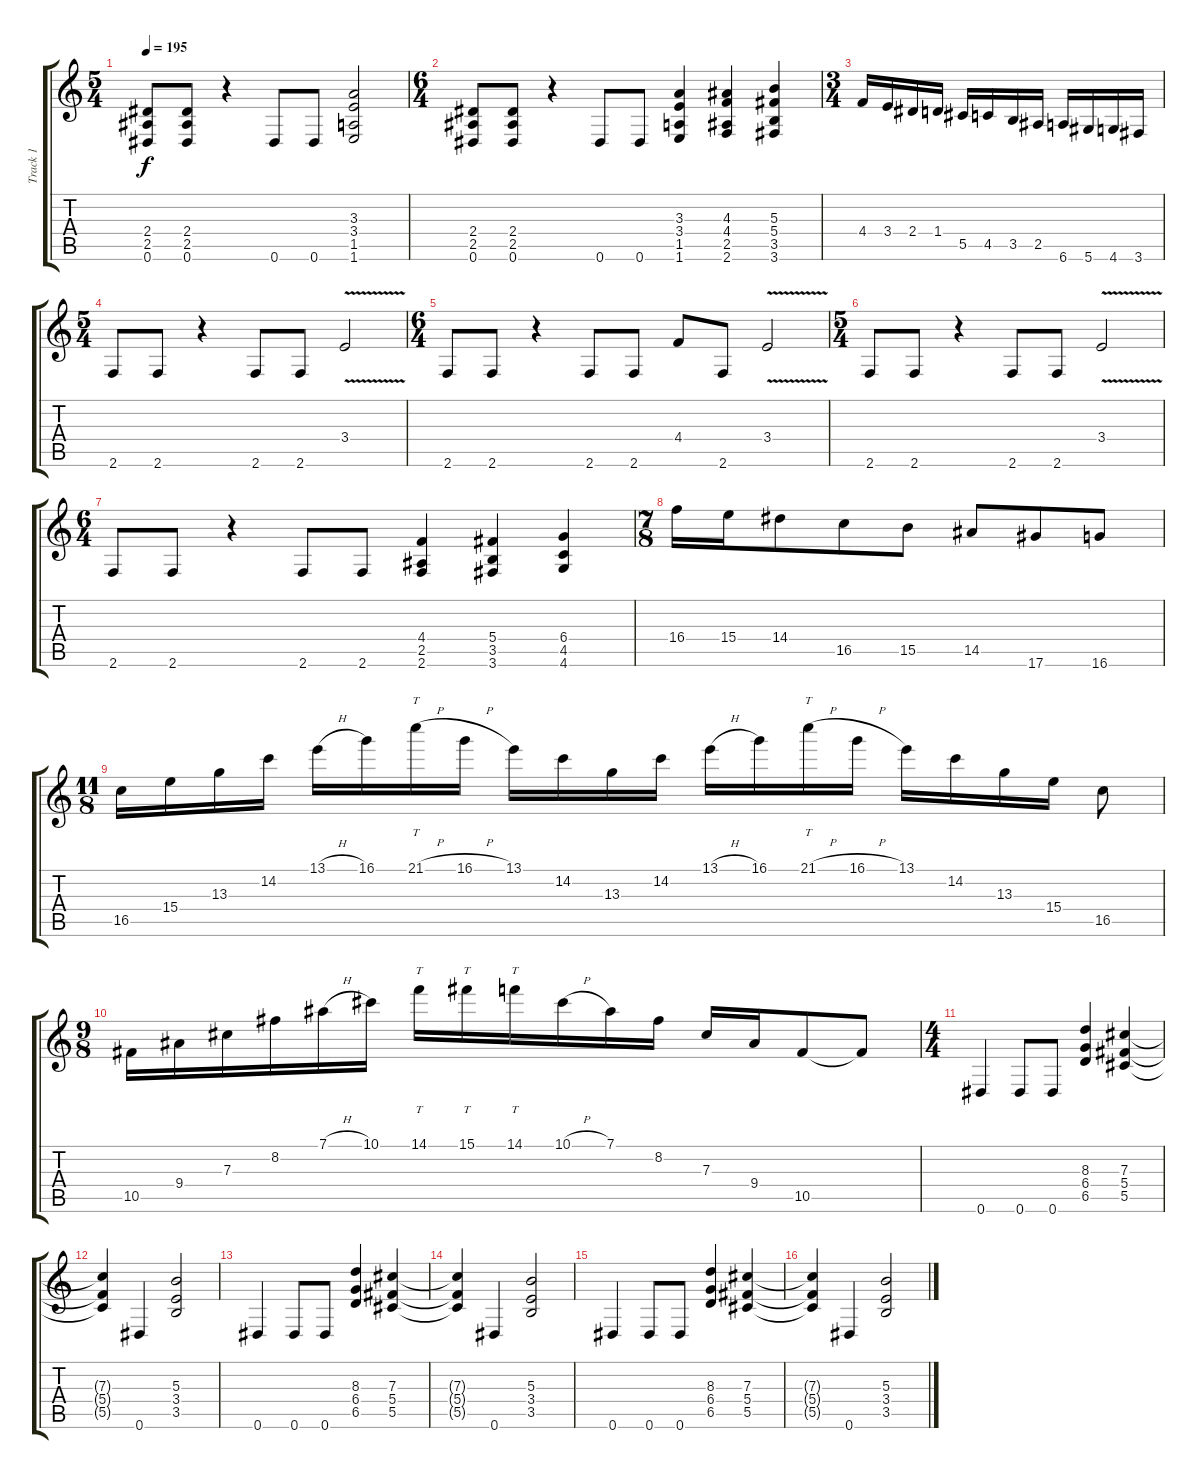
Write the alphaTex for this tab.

\track ("Track 1" "Track 1") {instrument distortionguitar}
\staff {score tabs}
\tuning (Eb4 Bb3 Gb3 Db3 Ab2 Eb2) {hide}
\ts (5 4)
\tempo 195
\clef g2
\ks c
(2.4 2.5 0.6).8{dy f} (2.4 2.5 0.6).8 r.4 0.6.8 0.6.8 (3.3 3.4 1.5 1.6).2 |
\ts (6 4)
(2.4 2.5 0.6).8 (2.4 2.5 0.6).8 r.4 0.6.8 0.6.8 (3.3 3.4 1.5 1.6).4 (4.3 4.4 2.5 2.6).4 (5.3 5.4 3.5 3.6).4 |
\ts (3 4)
4.4.16 3.4.16 2.4.16 1.4.16 5.5.16 4.5.16 3.5.16 2.5.16 6.6.16 5.6.16 4.6.16 3.6.16 |
\ts (5 4)
2.6.8 2.6.8 r.4 2.6.8 2.6.8 3.4{v}.2 |
\ts (6 4)
2.6.8 2.6.8 r.4 2.6.8 2.6.8 4.4.8 2.6.8 3.4{v}.2 |
\ts (5 4)
2.6.8 2.6.8 r.4 2.6.8 2.6.8 3.4{v}.2 |
\ts (6 4)
2.6.8 2.6.8 r.4 2.6.8 2.6.8 (4.4 2.5 2.6).4 (5.4 3.5 3.6).4 (6.4 4.5 4.6).4 |
\ts (7 8)
16.4.16 15.4.16 14.4.8 16.5.8 15.5.8 14.5.8 17.6.8 16.6.8 |
\ts (11 8)
16.5.16 15.4.16 13.3.16 14.2.16 13.1{h}.16 16.1.16 21.1{h}.16{tt} 16.1{h}.16 13.1.16 14.2.16 13.3.16 14.2.16 13.1{h}.16 16.1.16 21.1{h}.16{tt} 16.1{h}.16 13.1.16 14.2.16 13.3.16 15.4.16 16.5.8 |
\ts (9 8)
10.5.16 9.4.16 7.3.16 8.2.16 7.1{h}.16 10.1.16 14.1.16{tt} 15.1.16{tt} 14.1.16{tt} 10.1{h}.16 7.1.16 8.2.16 7.3.16 9.4.16 10.5.8 10.5{t}.8 |
\ts (4 4)
0.6.4 0.6.8 0.6.8 (8.3 6.4 6.5).4 (7.3 5.4 5.5).4 |
(7.3{t} 5.4{t} 5.5{t}).4 0.6.4 (5.3 3.4 3.5).2 |
0.6.4 0.6.8 0.6.8 (8.3 6.4 6.5).4 (7.3 5.4 5.5).4 |
(7.3{t} 5.4{t} 5.5{t}).4 0.6.4 (5.3 3.4 3.5).2 |
0.6.4 0.6.8 0.6.8 (8.3 6.4 6.5).4 (7.3 5.4 5.5).4 |
(7.3{t} 5.4{t} 5.5{t}).4 0.6.4 (5.3 3.4 3.5).2
